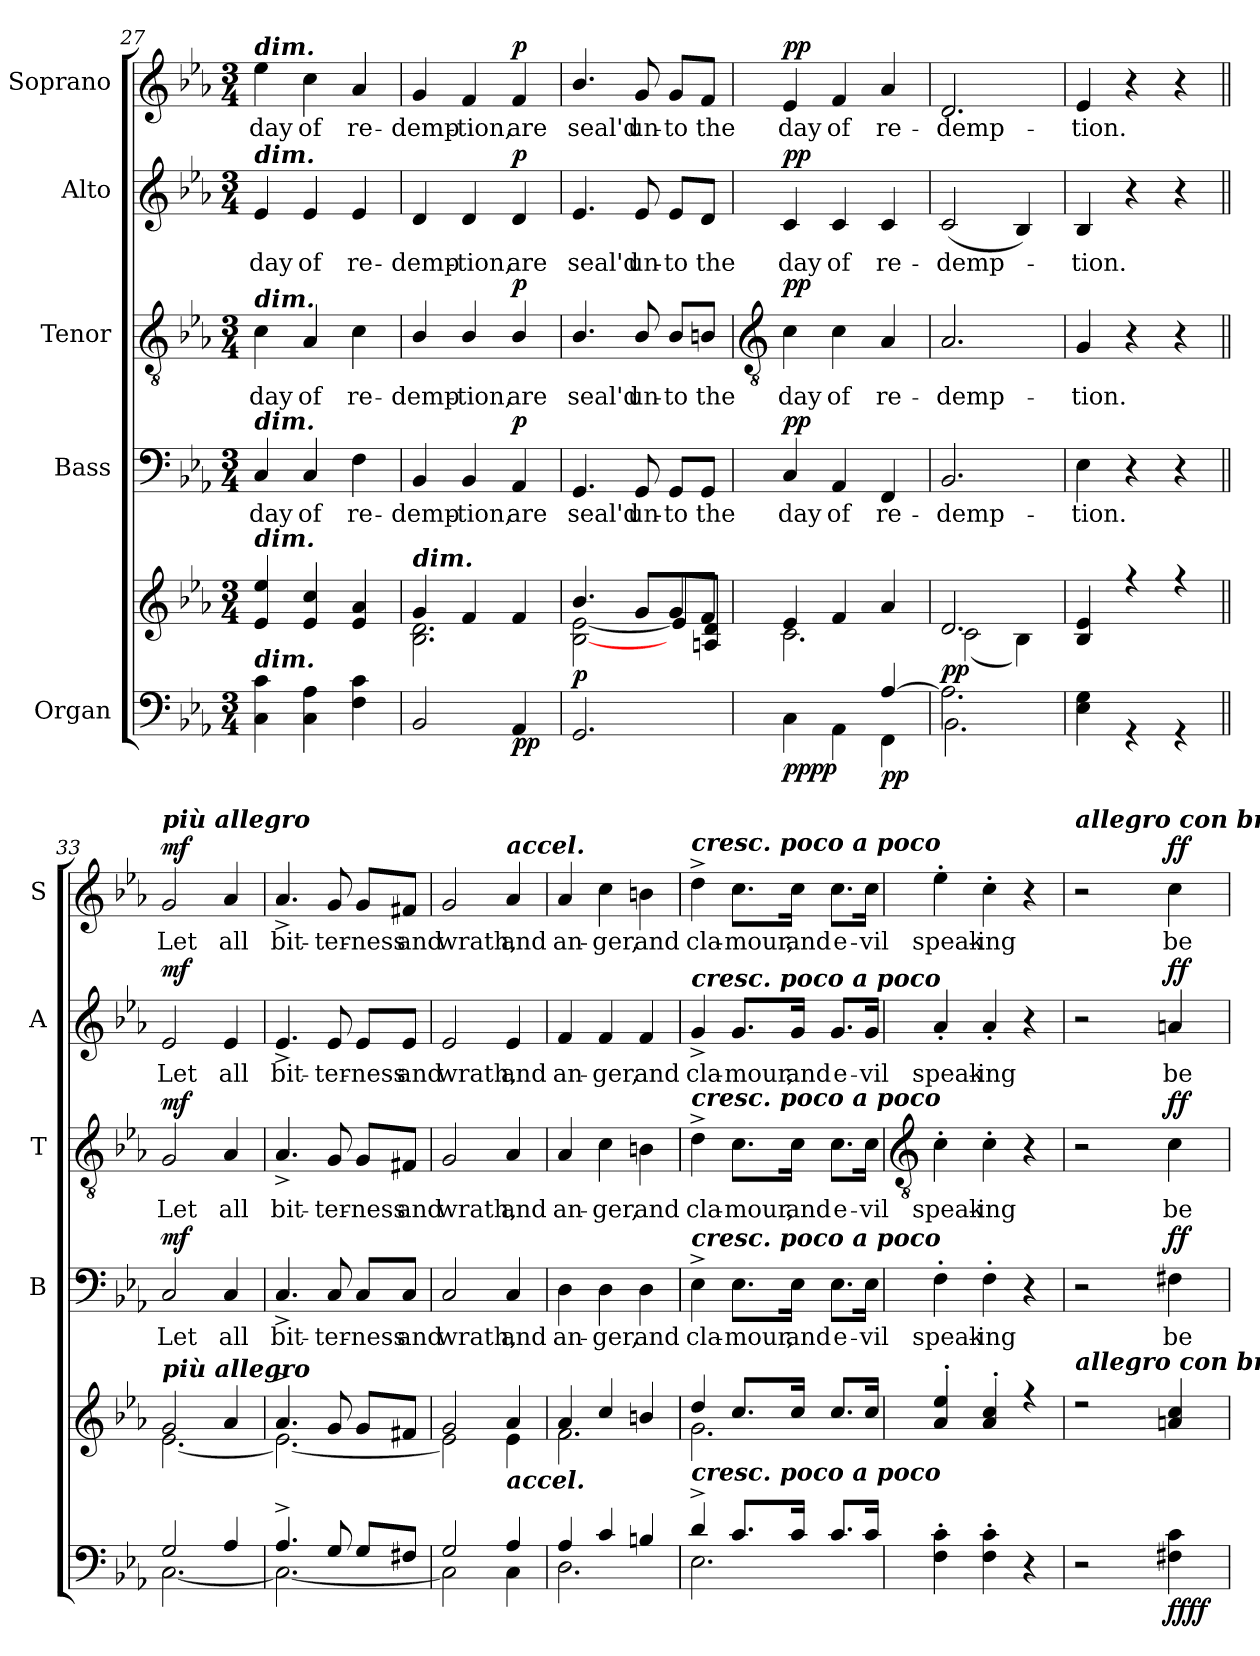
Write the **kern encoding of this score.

**kern	**kern	**dynam	**kern	**text	**dynam	**kern	**text	**dynam	**kern	**text	**dynam	**kern	**text	**dynam
*part5	*part5	*part5	*part4	*part4	*part4	*part3	*part3	*part3	*part2	*part2	*part2	*part1	*part1	*part1
*staff6	*staff5	*staff5/6	*staff4	*staff4	*staff4	*staff3	*staff3	*staff3	*staff2	*staff2	*staff2	*staff1	*staff1	*staff1
*I"Organ	*	*	*I"Bass	*	*	*I"Tenor	*	*	*I"Alto	*	*	*I"Soprano	*	*
*	*	*	*I'B	*	*	*I'T	*	*	*I'A	*	*	*I'S	*	*
*clefF4	*clefG2	*	*clefF4	*	*	*clefGv2	*	*	*clefG2	*	*	*clefG2	*	*
*k[b-e-a-]	*k[b-e-a-]	*	*k[b-e-a-]	*	*	*k[b-e-a-]	*	*	*k[b-e-a-]	*	*	*k[b-e-a-]	*	*
*E-:	*E-:	*	*E-:	*	*	*E-:	*	*	*E-:	*	*	*E-:	*	*
*M3/4	*M3/4	*	*M3/4	*	*	*M3/4	*	*	*M3/4	*	*	*M3/4	*	*
=27	=27	=27	=27	=27	=27	=27	=27	=27	=27	=27	=27	=27	=27	=27
*	*^	*	*	*	*	*	*	*	*	*	*	*	*	*
!	!	!	!	!	!	!	!	!	!	!	!	!	!LO:TX:a:Bi:t=dim.	!	!
!	!	!	!	!	!	!	!	!	!	!LO:TX:a:Bi:t=dim.	!	!	!	!	!
!	!	!	!	!	!	!	!LO:TX:a:Bi:t=dim.	!	!	!	!	!	!	!	!
!	!	!	!	!LO:TX:a:Bi:t=dim.	!	!	!	!	!	!	!	!	!	!	!
!	!LO:TX:a:Bi:t=dim.	!	!	!	!	!	!	!	!	!	!	!	!	!	!
!LO:TX:a:Bi:t=dim.	!	!	!	!	!	!	!	!	!	!	!	!	!	!	!
!	!	!	!	!	!LO:LY:b	!	!	!LO:LY:b	!	!	!LO:LY:b	!	!	!LO:LY:b	!
4C 4c	4e-/ 4ee-/	2.ryy	.	4C	day	.	4c	day	.	4e-	day	.	4ee-	day	.
!	!	!	!	!	!LO:LY:b	!	!	!LO:LY:b	!	!	!LO:LY:b	!	!	!LO:LY:b	!
4C 4A-	4e-/ 4cc/	.	.	4C	of	.	4A-	of	.	4e-	of	.	4cc	of	.
!	!	!	!	!	!LO:LY:b	!	!	!LO:LY:b	!	!	!LO:LY:b	!	!	!LO:LY:b	!
4F 4c	4e-/ 4a-/	.	.	4F	re-	.	4c	re-	.	4e-	re-	.	4a-	re-	.
=28	=28	=28	=28	=28	=28	=28	=28	=28	=28	=28	=28	=28	=28	=28	=28
!	!LO:TX:a:Bi:t=dim.	!	!	!	!	!	!	!	!	!	!	!	!	!	!
!	!	!	!	!	!LO:LY:b	!	!	!LO:LY:b	!	!	!LO:LY:b	!	!	!LO:LY:b	!
2BB-/	4g/	2.B-\ 2.d\	.	4BB-	-demp-	.	4B-/	-demp-	.	4d	-demp-	.	4g/	-demp-	.
!	!	!	!	!	!LO:LY:b	!	!	!LO:LY:b	!	!	!LO:LY:b	!	!	!LO:LY:b	!
.	4f/	.	.	4BB-	-tion,	.	4B-/	-tion,	.	4d	-tion,	.	4f	-tion,	.
!	!	!	!LO:DY:b=2	!	!LO:LY:b	!	!	!LO:LY:b	!	!	!LO:LY:b	!	!	!LO:LY:b	!
!	!	!	!LO:DY:n=1:b	!	!	!LO:DY:b	!	!	!LO:DY:b	!	!	!LO:DY:b	!	!	!LO:DY:b
4AA-/	4f/	.	p p	4AA-	are	p	4B-/	are	p	4d	are	p	4f	are	p
=29	=29	=29	=29	=29	=29	=29	=29	=29	=29	=29	=29	=29	=29	=29	=29
!	!	!	!LO:DY:b	!	!LO:LY:b	!	!	!LO:LY:b	!	!	!LO:LY:b	!	!	!LO:LY:b	!
2.GG/	4.b-/	[2B-\ [2e-\	p	4.GG	seal'd	.	4.B-/	seal'd	.	4.e-	seal'd	.	4.b-/	seal'd	.
!	!	!	!	!	!LO:LY:b	!	!	!LO:LY:b	!	!	!LO:LY:b	!	!	!LO:LY:b	!
.	8g/L	.	.	8GG	un-	.	8B-/	un-	.	8e-	un-	.	8g	un-	.
!	!	!	!	!	!LO:LY:b	!	!	!LO:LY:b	!	!	!LO:LY:b	!	!	!LO:LY:b	!
.	8g/	8e-\L]	.	8GG/L	-to	.	8B-/L	-to	.	8e-/L	-to	.	8g/L	-to	.
!	!	!	!	!	!LO:LY:b	!	!	!LO:LY:b	!	!	!LO:LY:b	!	!	!LO:LY:b	!
.	8f/J	8An/ 8d/J	.	8GG/J	the	.	8Bn/J	the	.	8d/J	the	.	8f/J	the	.
!!LO:LB:g=z
=30	=30	=30	=30	=30	=30	=30	=30	=30	=30	=30	=30	=30	=30	=30	=30
*	*	*	*	*	*	*	*clefGv2	*	*	*	*	*	*	*	*
*^	*	*	*	*	*	*	*	*	*	*	*	*	*	*	*
!	!	!	!	!LO:DY:b=2	!	!LO:LY:b	!	!	!LO:LY:b	!	!	!LO:LY:b	!	!	!LO:LY:b	!
!	!	!	!	!LO:DY:n=1:b	!	!	!LO:DY:b	!	!	!LO:DY:b	!	!	!LO:DY:b	!	!	!LO:DY:b
2ryy	4C\	4e-/	2.c\	pp pp	4C	day	pp	4c	day	pp	4c	day	pp	4e-	day	pp
!	!	!	!	!	!	!LO:LY:b	!	!	!LO:LY:b	!	!	!LO:LY:b	!	!	!LO:LY:b	!
.	4AA-\	4f/	.	.	4AA-	of	.	4c	of	.	4c	of	.	4f	of	.
!	!	!	!	!LO:DY:n=2:b=2	!	!LO:LY:b	!	!	!LO:LY:b	!	!	!LO:LY:b	!	!	!LO:LY:b	!
[4A-/	4FF\	4a-/	.	pp	4FF	re-	.	4A-	re-	.	4c	re-	.	4a-	re-	.
=31	=31	=31	=31	=31	=31	=31	=31	=31	=31	=31	=31	=31	=31	=31	=31	=31
!	!	!	!	!LO:DY:b	!	!LO:LY:b	!	!	!LO:LY:b	!	!	!LO:LY:b	!	!	!LO:LY:b	!
2.A-\]	2.BB-\	2.d/	(<2c\	pp	2.BB-	-demp-	.	2.A-	-demp-	.	(<2c	-demp-	.	2.d	-demp-	.
.	.	.	4B-\)	.	.	.	.	.	.	.	4B-)	.	.	.	.	.
=32	=32	=32	=32	=32	=32	=32	=32	=32	=32	=32	=32	=32	=32	=32	=32	=32
!LO:N:vis=1	!	!	!LO:N:vis=1	!	!	!LO:LY:b	!	!	!LO:LY:b	!	!	!LO:LY:b	!	!	!LO:LY:b	!
2.ryy	4E-\ 4G\	4B-/ 4e-/	2.ryy	.	4E-	-tion.	.	4G	-tion.	.	4B-	tion.	.	4e-	-tion.	.
.	4r	4r	.	.	4r	.	.	4r	.	.	4r	.	.	4r	.	.
.	4r	4r	.	.	4r	.	.	4r	.	.	4r	.	.	4r	.	.
=33||	=33||	=33||	=33||	=33||	=33||	=33||	=33||	=33||	=33||	=33||	=33||	=33||	=33||	=33||	=33||	=33||
*	*	*MM100	*	*	*	*	*	*	*	*	*	*	*	*MM100	*	*
!	!	!	!	!	!	!	!	!	!	!	!	!	!	!LO:TX:a:Bi:t=più allegro	!	!
!	!	!LO:TX:a:Bi:t=più allegro	!	!	!	!	!	!	!	!	!	!	!	!	!	!
!	!	!	!	!LO:DY:b=2	!	!LO:LY:b	!	!	!LO:LY:b	!	!	!LO:LY:b	!	!	!LO:LY:b	!
!	!	!	!	!LO:DY:n=1:b	!	!	!	!	!	!	!	!	!	!	!	!
!	!	!	!	!LO:DY:n=2:b	!	!	!LO:DY:b	!	!	!LO:DY:b	!	!	!LO:DY:b	!	!	!LO:DY:b
2G/	[2.C\	2g/	[2.e-\	mf mf mf	2C	Let	mf	2G	Let	mf	2e-	Let	mf	2g	Let	mf
!	!	!	!	!	!	!LO:LY:b	!	!	!LO:LY:b	!	!	!LO:LY:b	!	!	!LO:LY:b	!
4A-/	.	4a-/	.	.	4C	all	.	4A-	all	.	4e-	all	.	4a-	all	.
=34	=34	=34	=34	=34	=34	=34	=34	=34	=34	=34	=34	=34	=34	=34	=34	=34
!	!	!	!	!	!	!LO:LY:b	!	!	!LO:LY:b	!	!	!LO:LY:b	!	!	!LO:LY:b	!
4.A-^/	2.C\_	4.a-^/	2.e-\_	.	4.C^	bit-	.	4.A-^	bit-	.	4.e-^	bit-	.	4.a-^	bit-	.
!	!	!	!	!	!	!LO:LY:b	!	!	!LO:LY:b	!	!	!LO:LY:b	!	!	!LO:LY:b	!
8G/	.	8g/	.	.	8C	-ter-	.	8G	-ter-	.	8e-	-ter-	.	8g	-ter-	.
!	!	!	!	!	!	!LO:LY:b	!	!	!LO:LY:b	!	!	!LO:LY:b	!	!	!LO:LY:b	!
8G/L	.	8g/L	.	.	8C/L	-ness	.	8G/L	-ness	.	8e-/L	-ness	.	8g/L	-ness	.
!	!	!	!	!	!	!LO:LY:b	!	!	!LO:LY:b	!	!	!LO:LY:b	!	!	!LO:LY:b	!
8F#X/J	.	8f#X/J	.	.	8C/J	and	.	8F#X/J	and	.	8e-/J	and	.	8f#X/J	and	.
=35	=35	=35	=35	=35	=35	=35	=35	=35	=35	=35	=35	=35	=35	=35	=35	=35
!	!	!	!	!	!	!LO:LY:b	!	!	!LO:LY:b	!	!	!LO:LY:b	!	!	!LO:LY:b	!
2G/	2C\]	2g/	2e-\]	.	2C	wrath,	.	2G	wrath,	.	2e-	wrath,	.	2g	wrath,	.
!	!	!	!	!	!	!	!	!	!	!	!	!	!	!LO:TX:a:Bi:t=accel.	!	!
!	!	!LO:TX:b:Bi:t=accel.	!	!	!	!	!	!	!	!	!	!	!	!	!	!
!	!	!	!	!	!	!LO:LY:b	!	!	!LO:LY:b	!	!	!LO:LY:b	!	!	!LO:LY:b	!
4A-/	4C\	4a-/	4e-\	.	4C	and	.	4A-	and	.	4e-	and	.	4a-	and	.
=36	=36	=36	=36	=36	=36	=36	=36	=36	=36	=36	=36	=36	=36	=36	=36	=36
!	!	!	!	!	!	!LO:LY:b	!	!	!LO:LY:b	!	!	!LO:LY:b	!	!	!LO:LY:b	!
4A-/	2.D\	4a-/	2.f\	.	4D	an-	.	4A-	an-	.	4f	an-	.	4a-	an-	.
!	!	!	!	!	!	!LO:LY:b	!	!	!LO:LY:b	!	!	!LO:LY:b	!	!	!LO:LY:b	!
4c/	.	4cc/	.	.	4D	-ger,	.	4c	-ger,	.	4f	-ger,	.	4cc	-ger,	.
!	!	!	!	!	!	!LO:LY:b	!	!	!LO:LY:b	!	!	!LO:LY:b	!	!	!LO:LY:b	!
4Bn/	.	4bn/	.	.	4D	and	.	4Bn	and	.	4f	and	.	4bn	and	.
=37	=37	=37	=37	=37	=37	=37	=37	=37	=37	=37	=37	=37	=37	=37	=37	=37
!	!	!	!	!	!	!	!	!	!	!	!	!	!	!LO:TX:a:Bi:t=cresc. poco a poco	!	!
!	!	!	!	!	!	!	!	!	!	!	!LO:TX:a:Bi:t=cresc. poco a poco	!	!	!	!	!
!	!	!	!	!	!	!	!	!LO:TX:a:Bi:t=cresc. poco a poco	!	!	!	!	!	!	!	!
!	!	!	!	!	!LO:TX:a:Bi:t=cresc. poco a poco	!	!	!	!	!	!	!	!	!	!	!
!	!	!LO:TX:b:Bi:t=cresc. poco a poco	!	!	!	!	!	!	!	!	!	!	!	!	!	!
!	!	!	!	!	!	!LO:LY:b	!	!	!LO:LY:b	!	!	!LO:LY:b	!	!	!LO:LY:b	!
4d^/	2.E-\	4dd/	2.g\	.	4E-^	cla-	.	4d^	cla-	.	4g^	cla-	.	4dd^	cla-	.
!	!	!	!	!	!	!LO:LY:b	!	!	!LO:LY:b	!	!	!LO:LY:b	!	!	!LO:LY:b	!
8.c/L	.	8.cc/L	.	.	8.E-\L	-mour,	.	8.c\L	-mour,	.	8.g/L	-mour,	.	8.cc\L	-mour,	.
!	!	!	!	!	!	!LO:LY:b	!	!	!LO:LY:b	!	!	!LO:LY:b	!	!	!LO:LY:b	!
16c/J	.	16cc/J	.	.	16E-\Jk	and	.	16c\Jk	and	.	16g/Jk	and	.	16cc\Jk	and	.
!	!	!	!	!	!	!LO:LY:b	!	!	!LO:LY:b	!	!	!LO:LY:b	!	!	!LO:LY:b	!
8.c/L	.	8.cc/L	.	.	8.E-\L	e-	.	8.c\L	e-	.	8.g/L	e-	.	8.cc\L	e-	.
!	!	!	!	!	!	!LO:LY:b	!	!	!LO:LY:b	!	!	!LO:LY:b	!	!	!LO:LY:b	!
16c/J	.	16cc/J	.	.	16E-\Jk	-vil	.	16c\Jk	-vil	.	16g/Jk	-vil	.	16cc\Jk	-vil	.
*v	*v	*	*	*	*	*	*	*	*	*	*	*	*	*	*	*
!!LO:LB:g=z
=38	=38	=38	=38	=38	=38	=38	=38	=38	=38	=38	=38	=38	=38	=38	=38
*	*	*	*	*	*	*	*clefGv2	*	*	*	*	*	*	*	*
!	!	!	!	!	!LO:LY:b	!	!	!LO:LY:b	!	!	!LO:LY:b	!	!	!LO:LY:b	!
4F' 4c'	4a-' 4ee-'	2.ryy	.	4F'	speak-	.	4c'	speak-	.	4a-'	speak-	.	4ee-'	speak-	.
!	!	!	!	!	!LO:LY:b	!	!	!LO:LY:b	!	!	!LO:LY:b	!	!	!LO:LY:b	!
4F' 4c'	4a-' 4cc'	.	.	4F'	-ing	.	4c'	-ing	.	4a-'	-ing	.	4cc'	-ing	.
4r	4r	.	.	4r	.	.	4r	.	.	4r	.	.	4r	.	.
=39	=39	=39	=39	=39	=39	=39	=39	=39	=39	=39	=39	=39	=39	=39	=39
!	!	!	!	!	!	!	!	!	!	!	!	!	!LO:TX:a:Bi:t=allegro con brio	!	!
!	!LO:TX:a:Bi:t=allegro con brio	!	!	!	!	!	!	!	!	!	!	!	!	!	!
!	!	!LO:N:vis=1	!	!	!	!	!	!	!	!	!	!	!	!	!
2r	2r	2.ryy	.	2r	.	.	2r	.	.	2r	.	.	2r	.	.
!	!	!	!LO:DY:b=2	!	!LO:LY:b	!	!	!LO:LY:b	!	!	!LO:LY:b	!	!	!LO:LY:b	!
!	!	!	!LO:DY:n=1:b	!	!	!LO:DY:b	!	!	!LO:DY:b	!	!	!LO:DY:b	!	!	!LO:DY:b
4F#X 4c	4an 4cc	.	ff ff	4F#X	be	ff	4c	be	ff	4an	be	ff	4cc	be	ff
*	*v	*v	*	*	*	*	*	*	*	*	*	*	*	*	*
=	=	=	=	=	=	=	=	=	=	=	=	=	=	=
*-	*-	*-	*-	*-	*-	*-	*-	*-	*-	*-	*-	*-	*-	*-
